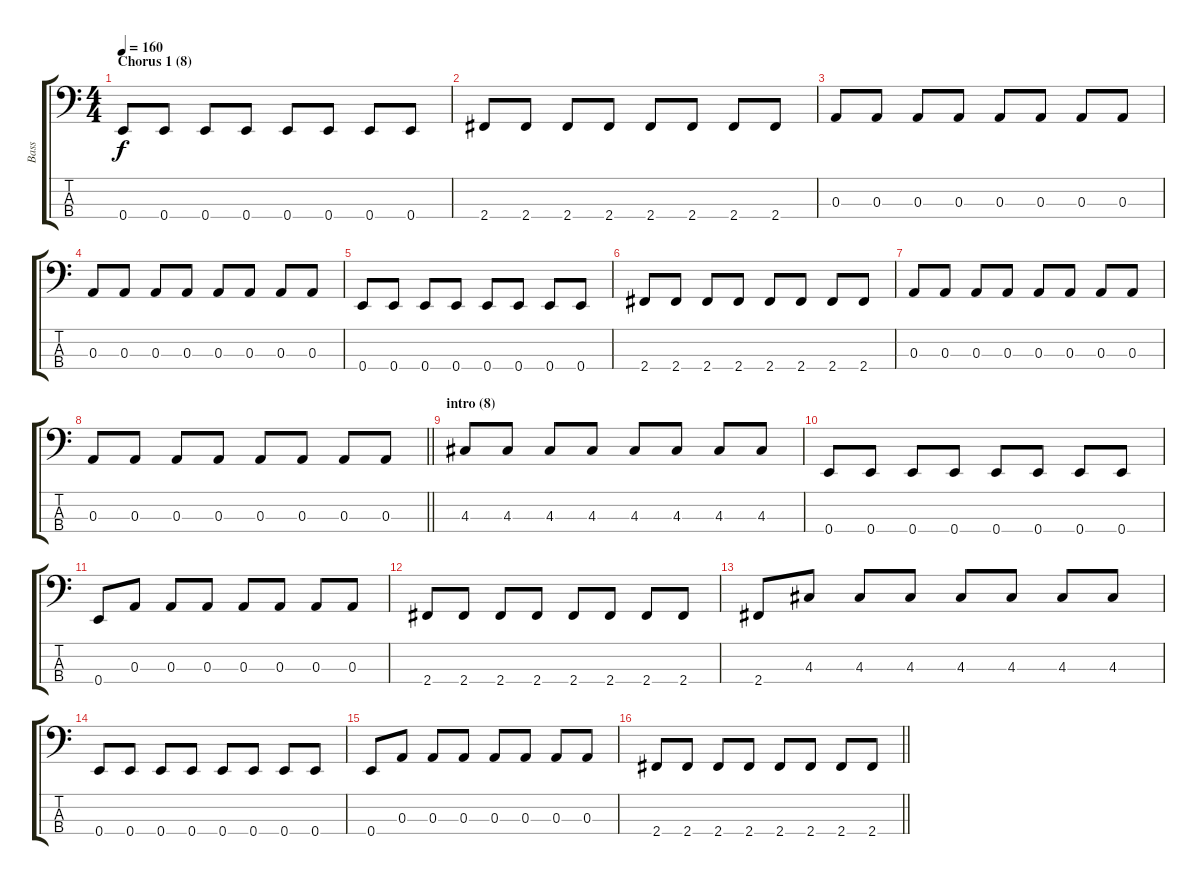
\track ("Bass" "Bass") {instrument electricbasspick}
\staff {score tabs}
\tuning (G2 D2 A1 E1) {hide}
\ts (4 4)
\section ("" "Chorus 1 (8)")
\tempo 160
\clef f4
\ks c
0.4.8{dy f} 0.4.8 0.4.8 0.4.8 0.4.8 0.4.8 0.4.8 0.4.8 |
2.4.8 2.4.8 2.4.8 2.4.8 2.4.8 2.4.8 2.4.8 2.4.8 |
0.3.8 0.3.8 0.3.8 0.3.8 0.3.8 0.3.8 0.3.8 0.3.8 |
0.3.8 0.3.8 0.3.8 0.3.8 0.3.8 0.3.8 0.3.8 0.3.8 |
0.4.8 0.4.8 0.4.8 0.4.8 0.4.8 0.4.8 0.4.8 0.4.8 |
2.4.8 2.4.8 2.4.8 2.4.8 2.4.8 2.4.8 2.4.8 2.4.8 |
0.3.8 0.3.8 0.3.8 0.3.8 0.3.8 0.3.8 0.3.8 0.3.8 |
\barLineRight lightlight
0.3.8 0.3.8 0.3.8 0.3.8 0.3.8 0.3.8 0.3.8 0.3.8 |
\section ("" "intro (8)")
4.3.8 4.3.8 4.3.8 4.3.8 4.3.8 4.3.8 4.3.8 4.3.8 |
0.4.8 0.4.8 0.4.8 0.4.8 0.4.8 0.4.8 0.4.8 0.4.8 |
0.4.8 0.3.8 0.3.8 0.3.8 0.3.8 0.3.8 0.3.8 0.3.8 |
2.4.8 2.4.8 2.4.8 2.4.8 2.4.8 2.4.8 2.4.8 2.4.8 |
2.4.8 4.3.8 4.3.8 4.3.8 4.3.8 4.3.8 4.3.8 4.3.8 |
0.4.8 0.4.8 0.4.8 0.4.8 0.4.8 0.4.8 0.4.8 0.4.8 |
0.4.8 0.3.8 0.3.8 0.3.8 0.3.8 0.3.8 0.3.8 0.3.8 |
\barLineRight lightlight
2.4.8 2.4.8 2.4.8 2.4.8 2.4.8 2.4.8 2.4.8 2.4.8
